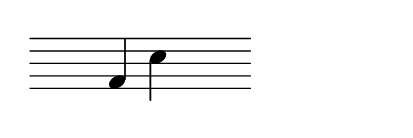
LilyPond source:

\include "deutsch.ly"
#(set-global-staff-size 24) 

\header {
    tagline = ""
}

\paper {
  line-width = 6\cm
  paper-width = 7\cm
  paper-height = 35\mm
}

\layout {
    indent = 0\mm
}

melos = \relative c' {
    s8 f4  c' s8
}



\score {
    \new Staff \with {
        \remove Bar_engraver
        \remove Time_signature_engraver
        \remove Clef_engraver
	} {
	    \new Voice \with {
	        %\remove Stem_engraver
	        \remove Rest_engraver
		} {
		    \melos
		}
	}
}

